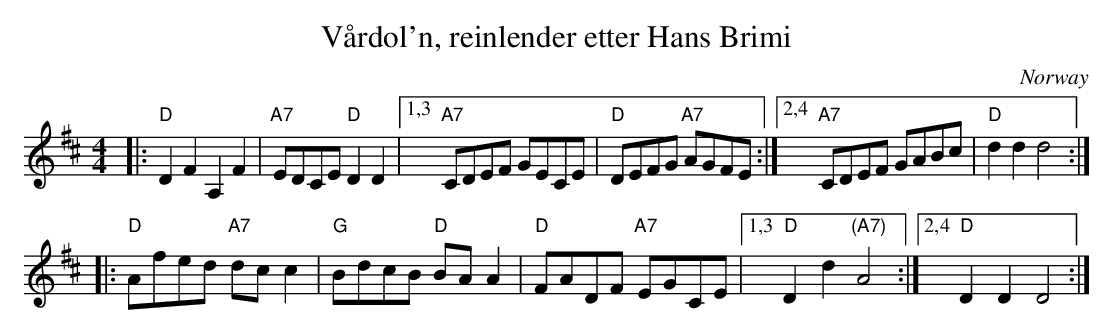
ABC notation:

X:1
T: V\aard\ol'n, reinlender etter Hans Brimi
O: Norway
M: 4/4
L: 1/8
K: D
|: "D"D2F2 A,2F2 | "A7"EDCE "D"D2D2 |1,3 "A7"CDEF GECE | "D"DEFG "A7"AGFE :|2,4 "A7"CDEF GABc | "D"d2d2 d4 :|
|: "D"Afed "A7"dcc2 | "G"BdcB "D"BAA2 | "D"FADF "A7"EGCE |1,3 "D"D2d2 "(A7)"A4 :|2,4 "D"D2D2 D4 :|
